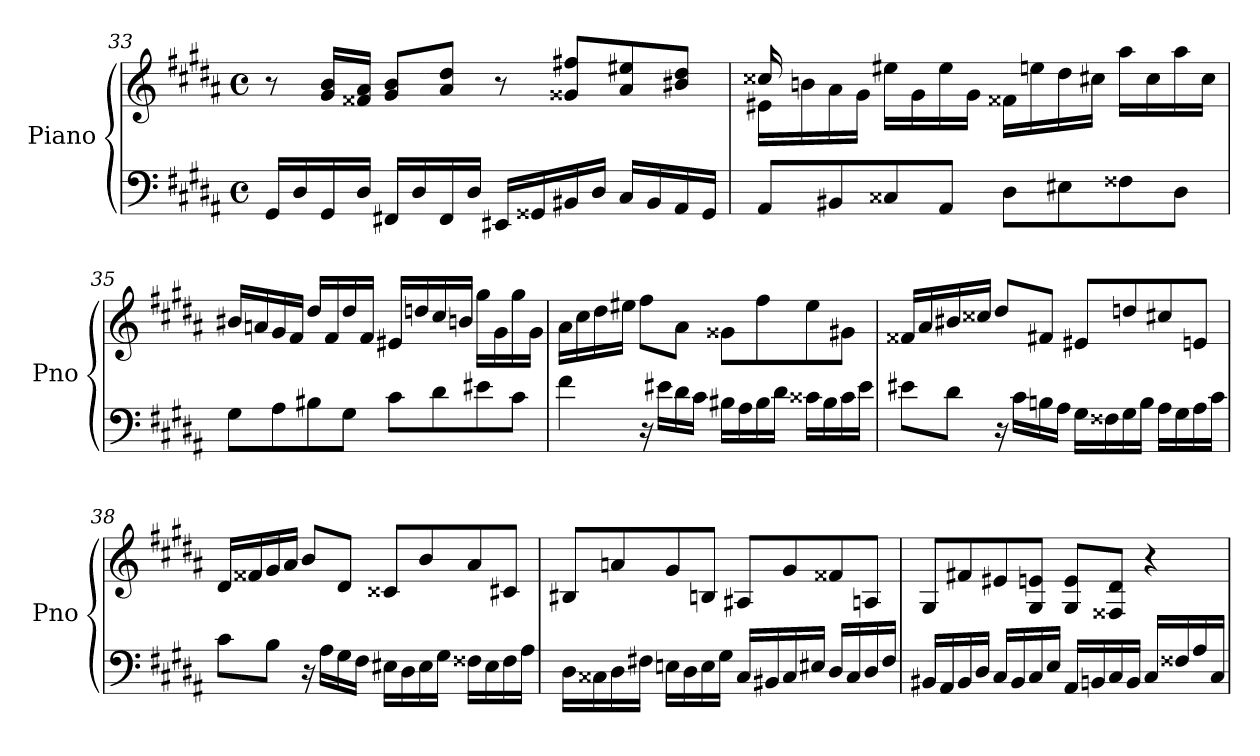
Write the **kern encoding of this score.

**kern	**kern
*part1	*part1
*staff2	*staff1
*I"Piano	*
*I'Pno	*
!!LO:LB:g=z
*clefF4	*clefG2
*k[f#c#g#d#a#]	*k[f#c#g#d#a#]
*M4/4	*M4/4
*met(c)	*met(c)
=33	=33
16GG#/LL	8r
16D#/	.
16GG#/	16g#/ 16b/LL
16D#/JJ	16f##X/ 16a#/JJ
16FF#X/LL	8g#/ 8b/L
16D#/	.
16FF#/	8a#/ 8dd#/J
16D#/JJ	.
16EE#X/LL	8r
16GG##X/	.
16BB#X/	8g##X/ 8ff#X/L
16D#/JJ	.
16C#/LL	8a#/ 8ee#X/
16BB#/	.
16AA#/	8b#X/ 8dd#/J
16GG##/JJ	.
!!LO:PB:g=z
=34	=34
*	*^
8AA#/L	16e#X\LL	16cc##X/
.	16bn\	2...ryy
8BB#X/	16a#\	.
.	16g#\JJ	.
8C##X/	16ee#X\LL	.
.	16g#\	.
8AA#/J	16ee#\	.
.	16g#\JJ	.
8D#\L	16f##X\LL	.
.	16een\	.
8E#X\	16dd#\	.
.	16cc#X\JJ	.
8F##X\	16aa#\LL	.
.	16cc#\	.
8D#\J	16aa#\	.
.	16cc#\JJ	.
*	*v	*v
=35	=35
8G#\L	16b#X/LL
.	16an/
8A#\	16g#/
.	16f#/JJ
8B#X\	16dd#/LL
.	16f#/
8G#\J	16dd#/
.	16f#/JJ
8c#\L	16e#X/LL
.	16ddn/
8d#\	16cc#/
.	16bn/JJ
8e#X\	16gg#\LL
.	16g#\
8c#\J	16gg#\
.	16g#\JJ
!!LO:LB:g=z
=36	=36
4f#\	16a#\LL
.	16cc#\
.	16dd#\
.	16ee#X\JJ
16r	8ff#\L
16e#X\LL	.
16d#\	8a#\J
16c#\JJ	.
16B#X\LL	8g##X\L
16A#\	.
16B#\	8ff#\
16d#\JJ	.
16c##X\LL	8ee#\
16B#\	.
16c##\	8g#X\J
16e#\JJ	.
!!LO:LB:g=z
=37	=37
8e#X\L	16f##X/LL
.	16a#/
8d#\J	16b#X/
.	16cc##X/JJ
16r	8dd#/L
16c#\LL	.
16Bn\	8f#X/J
16A#\JJ	.
16G#\LL	8e#X/L
16F##X\	.
16G#\	8ddn/
16B\JJ	.
16A#\LL	8cc#X/
16G#\	.
16A#\	8en/J
16c#\JJ	.
=38	=38
8c#\L	16d#/LL
.	16f##X/
8B\J	16g#/
.	16a#/JJ
16r	8b/L
16A#\LL	.
16G#\	8d#/J
16F#\JJ	.
16E#X\LL	8c##X/L
16D#\	.
16E#\	8b/
16G#\JJ	.
16F##X\LL	8a#/
16E#\	.
16F##\	8c#X/J
16A#\JJ	.
!!LO:LB:g=z
=39	=39
16D#\LL	8B#X/L
16C##X\	.
16D#\	8an/
16F#X\JJ	.
16En\LL	8g#/
16D#\	.
16E\	8Bn/J
16G#\JJ	.
16C##/LL	8A#X/L
16BB#X/	.
16C##/	8g#/
16E#X/JJ	.
16D#/LL	8f##X/
16C##/	.
16D#/	8An/J
16F#/JJ	.
!!LO:LB:g=z
=40	=40
16BB#X/LL	8G#/L
16AA#/	.
16BB#/	8f#X/
16D#/JJ	.
16C#/LL	8e#X/
16BB#/	.
16C#/	8G#/ 8en/J
16E/JJ	.
16AA#/LL	8G#/ 8e/L
16BBn/	.
16C#/	8F##X/ 8d#/J
16BB/JJ	.
16C#/LL	4r
16F##X/	.
16A#/	.
16C#/JJ	.
=	=
*-	*-
